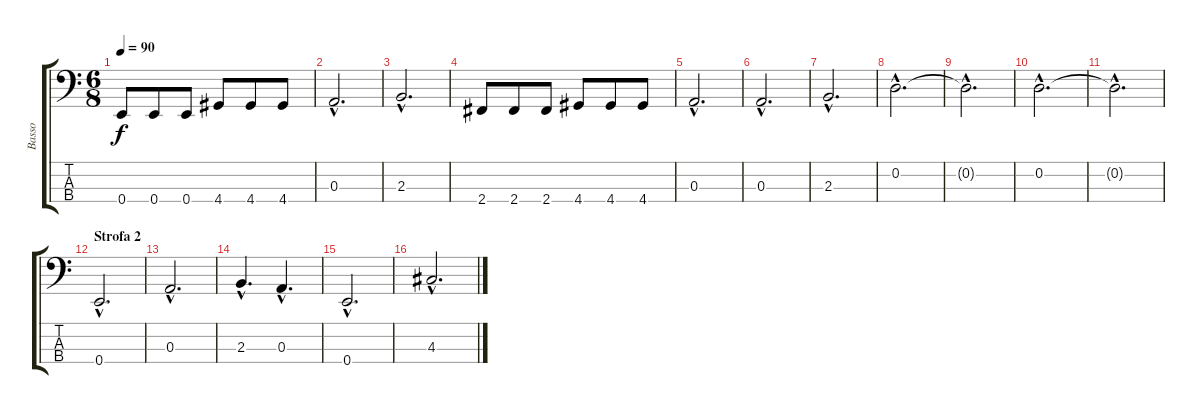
\track ("Basso" "Basso") {instrument electricbassfinger}
\staff {score tabs}
\tuning (G2 D2 A1 E1) {hide}
\ts (6 8)
\tempo 90
\clef f4
\ks c
0.4.8{dy f} 0.4.8 0.4.8 4.4.8 4.4.8 4.4.8 |
0.3{hac}.2{d} |
2.3{hac}.2{d} |
2.4.8 2.4.8 2.4.8 4.4.8 4.4.8 4.4.8 |
0.3{hac}.2{d} |
0.3{hac}.2{d} |
2.3{hac}.2{d} |
0.2{hac}.2{d} |
0.2{hac t}.2{d} |
0.2{hac}.2{d} |
0.2{hac t}.2{d} |
\section ("" "Strofa 2")
0.4{hac}.2{d} |
0.3{hac}.2{d} |
2.3{hac}.4{d} 0.3{hac}.4{d} |
0.4{hac}.2{d} |
4.3{hac}.2{d}
